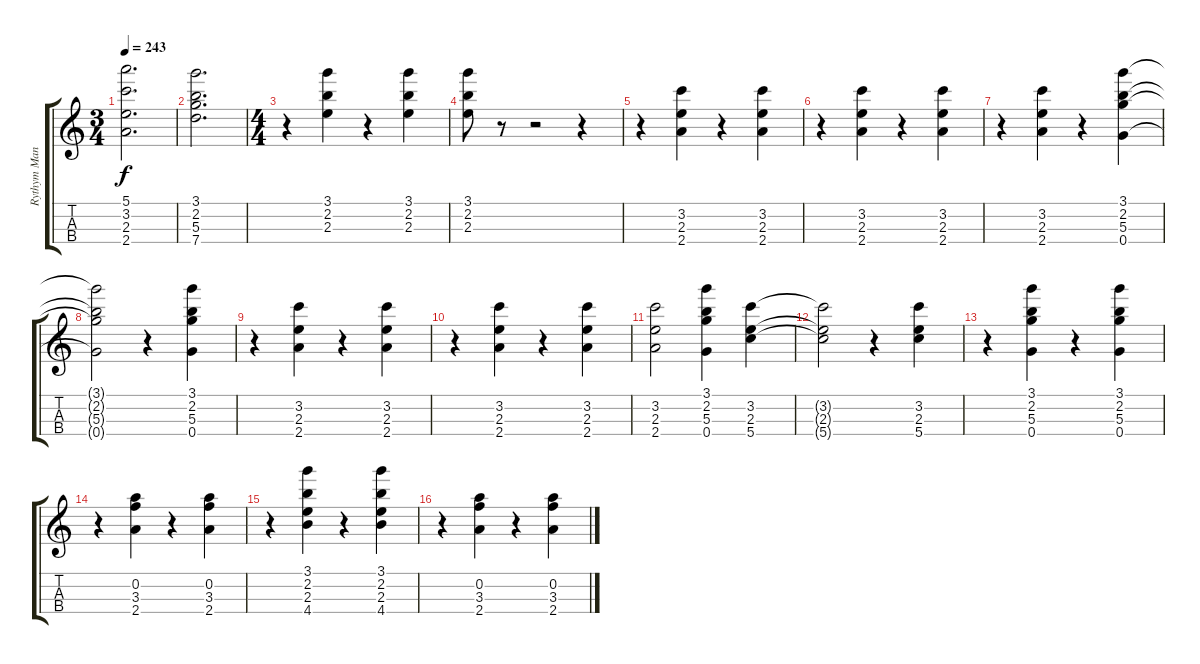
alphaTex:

\track ("Rythym Mandolin" "Rythym Man") {instrument banjo}
\staff {score tabs}
\tuning (E5 A4 D4 G3) {hide}
\displaytranspose 12
\ts (3 4)
\tempo 243
\clef g2
\ks c
(5.1 3.2 2.3 2.4).2{d dy f} |
(3.1 2.2 5.3 7.4).2{d} |
\ts (4 4)
r.4 (3.1 2.2 2.3).4 r.4 (3.1 2.2 2.3).4 |
(3.1 2.2 2.3).8 r.8 r.2 r.4 |
r.4 (3.2 2.3 2.4).4 r.4 (3.2 2.3 2.4).4 |
r.4 (3.2 2.3 2.4).4 r.4 (3.2 2.3 2.4).4 |
r.4 (3.2 2.3 2.4).4 r.4 (3.1 2.2 5.3 0.4).4 |
(3.1{t} 2.2{t} 5.3{t} 0.4{t}).2 r.4 (3.1 2.2 5.3 0.4).4 |
r.4 (3.2 2.3 2.4).4 r.4 (3.2 2.3 2.4).4 |
r.4 (3.2 2.3 2.4).4 r.4 (3.2 2.3 2.4).4 |
(3.2 2.3 2.4).2 (3.1 2.2 5.3 0.4).4 (3.2 2.3 5.4).4 |
(3.2{t} 2.3{t} 5.4{t}).2 r.4 (3.2 2.3 5.4).4 |
r.4 (3.1 2.2 5.3 0.4).4 r.4 (3.1 2.2 5.3 0.4).4 |
r.4 (0.2 3.3 2.4).4 r.4 (0.2 3.3 2.4).4 |
r.4 (3.1 2.2 2.3 4.4).4 r.4 (3.1 2.2 2.3 4.4).4 |
r.4 (0.2 3.3 2.4).4 r.4 (0.2 3.3 2.4).4
